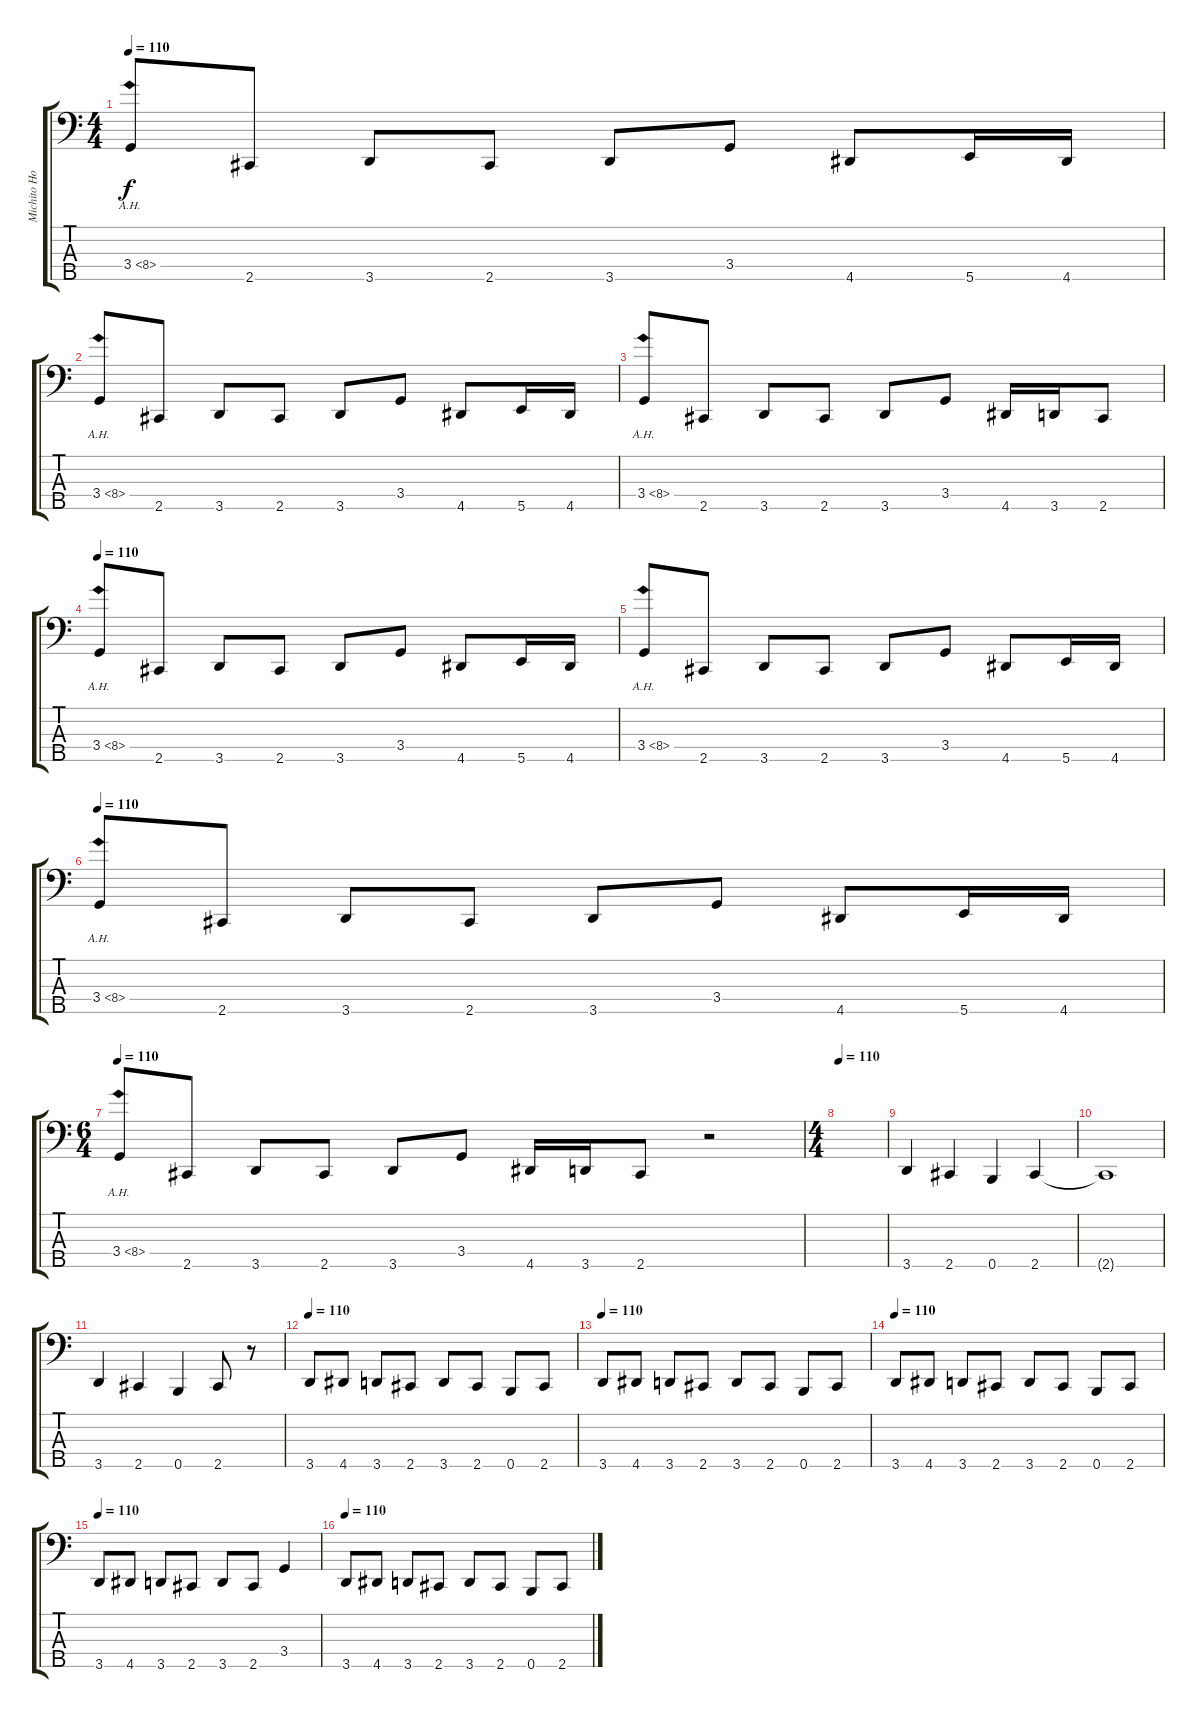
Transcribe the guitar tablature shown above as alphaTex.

\track ("Michito Hoshi" "Michito Ho") {instrument electricbasspick}
\staff {score tabs}
\tuning (G2 D2 A1 E1 B0) {hide}
\ts (4 4)
\tempo 110
\clef f4
\ks c
3.4{ah 5}.8{dy f} 2.5.8 3.5.8 2.5.8 3.5.8 3.4.8 4.5.8 5.5.16 4.5.16 |
3.4{ah 5}.8 2.5.8 3.5.8 2.5.8 3.5.8 3.4.8 4.5.8 5.5.16 4.5.16 |
3.4{ah 5}.8 2.5.8 3.5.8 2.5.8 3.5.8 3.4.8 4.5.16 3.5.16 2.5.8 |
\tempo 110
3.4{ah 5}.8 2.5.8 3.5.8 2.5.8 3.5.8 3.4.8 4.5.8 5.5.16 4.5.16 |
3.4{ah 5}.8 2.5.8 3.5.8 2.5.8 3.5.8 3.4.8 4.5.8 5.5.16 4.5.16 |
\tempo 110
3.4{ah 5}.8 2.5.8 3.5.8 2.5.8 3.5.8 3.4.8 4.5.8 5.5.16 4.5.16 |
\ts (6 4)
\tempo 110
3.4{ah 5}.8 2.5.8 3.5.8 2.5.8 3.5.8 3.4.8 4.5.16 3.5.16 2.5.8 r.2 |
\ts (4 4)
\tempo 110
|
3.5.4 2.5.4 0.5.4 2.5.4 |
2.5{t}.1 |
3.5.4 2.5.4 0.5.4 2.5.8 r.8 |
\tempo 110
3.5.8 4.5.8 3.5.8 2.5.8 3.5.8 2.5.8 0.5.8 2.5.8 |
\tempo 110
3.5.8 4.5.8 3.5.8 2.5.8 3.5.8 2.5.8 0.5.8 2.5.8 |
\tempo 110
3.5.8 4.5.8 3.5.8 2.5.8 3.5.8 2.5.8 0.5.8 2.5.8 |
\tempo 110
3.5.8 4.5.8 3.5.8 2.5.8 3.5.8 2.5.8 3.4.4 |
\tempo 110
3.5.8 4.5.8 3.5.8 2.5.8 3.5.8 2.5.8 0.5.8 2.5.8
